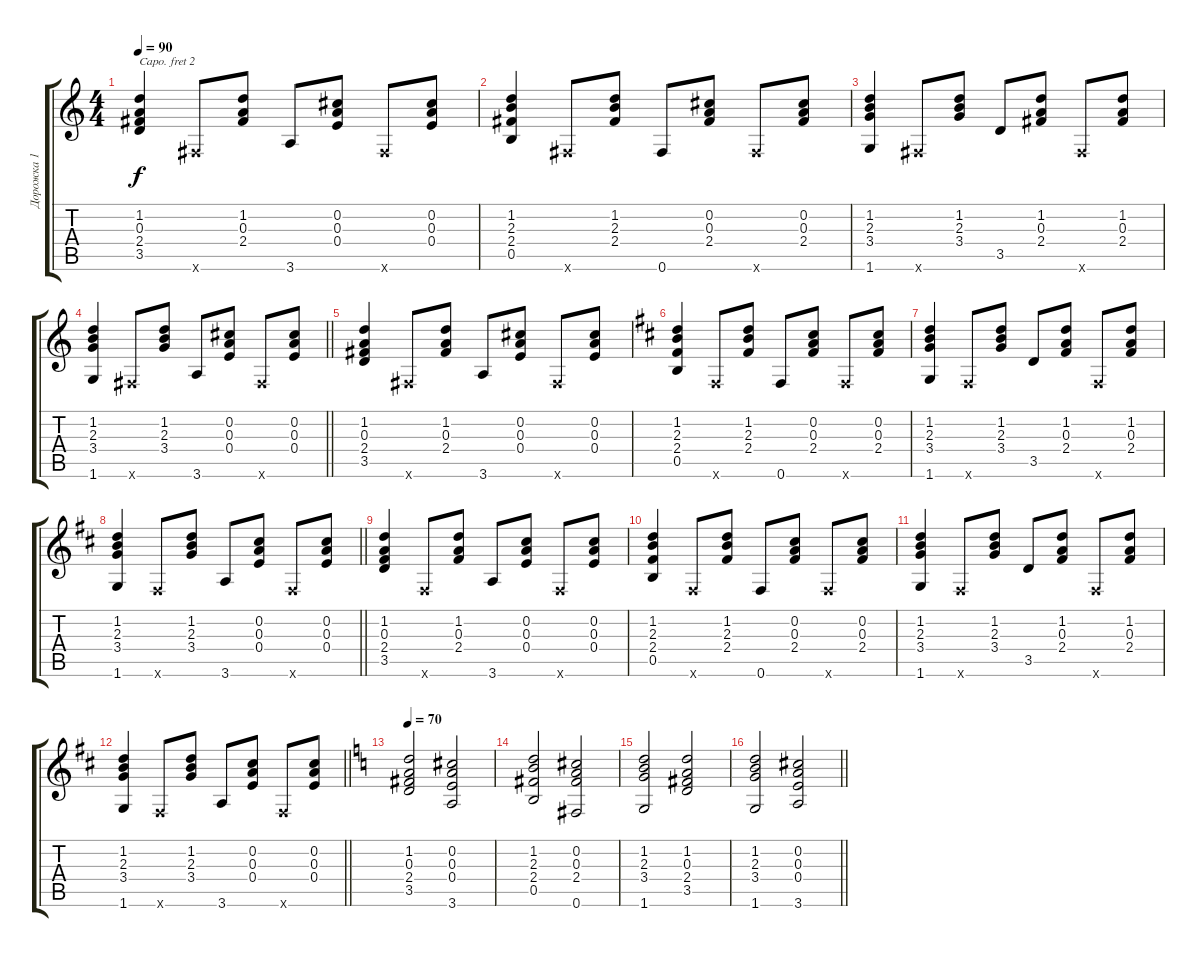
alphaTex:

\track ("Дорожка 1" "Дорожка 1") {instrument acousticguitarsteel}
\staff {score tabs}
\capo 2
\tuning (E4 B3 G3 D3 A2 E2) {hide}
\ts (4 4)
\tempo 90
\clef g2
\ks c
(1.2 0.3 2.4 3.5).4{dy f} 0.6{x}.8 (1.2 0.3 2.4).8 3.6.8 (0.2 0.3 0.4).8 0.6{x}.8 (0.2 0.3 0.4).8 |
(1.2 2.3 2.4 0.5).4 0.6{x}.8 (1.2 2.3 2.4).8 0.6.8 (0.2 0.3 2.4).8 0.6{x}.8 (0.2 0.3 2.4).8 |
(1.2 2.3 3.4 1.6).4 0.6{x}.8 (1.2 2.3 3.4).8 3.5.8 (1.2 0.3 2.4).8 0.6{x}.8 (1.2 0.3 2.4).8 |
\barLineRight lightlight
(1.2 2.3 3.4 1.6).4 0.6{x}.8 (1.2 2.3 3.4).8 3.6.8 (0.2 0.3 0.4).8 0.6{x}.8 (0.2 0.3 0.4).8 |
(1.2 0.3 2.4 3.5).4 0.6{x}.8 (1.2 0.3 2.4).8 3.6.8 (0.2 0.3 0.4).8 0.6{x}.8 (0.2 0.3 0.4).8 |
\ks d
(1.2 2.3 2.4 0.5).4 0.6{x}.8 (1.2 2.3 2.4).8 0.6.8 (0.2 0.3 2.4).8 0.6{x}.8 (0.2 0.3 2.4).8 |
(1.2 2.3 3.4 1.6).4 0.6{x}.8 (1.2 2.3 3.4).8 3.5.8 (1.2 0.3 2.4).8 0.6{x}.8 (1.2 0.3 2.4).8 |
\barLineRight lightlight
(1.2 2.3 3.4 1.6).4 0.6{x}.8 (1.2 2.3 3.4).8 3.6.8 (0.2 0.3 0.4).8 0.6{x}.8 (0.2 0.3 0.4).8 |
(1.2 0.3 2.4 3.5).4 0.6{x}.8 (1.2 0.3 2.4).8 3.6.8 (0.2 0.3 0.4).8 0.6{x}.8 (0.2 0.3 0.4).8 |
(1.2 2.3 2.4 0.5).4 0.6{x}.8 (1.2 2.3 2.4).8 0.6.8 (0.2 0.3 2.4).8 0.6{x}.8 (0.2 0.3 2.4).8 |
(1.2 2.3 3.4 1.6).4 0.6{x}.8 (1.2 2.3 3.4).8 3.5.8 (1.2 0.3 2.4).8 0.6{x}.8 (1.2 0.3 2.4).8 |
\barLineRight lightlight
(1.2 2.3 3.4 1.6).4 0.6{x}.8 (1.2 2.3 3.4).8 3.6.8 (0.2 0.3 0.4).8 0.6{x}.8 (0.2 0.3 0.4).8 |
\tempo 70
\ks c
(1.2 0.3 2.4 3.5).2 (0.2 0.3 0.4 3.6).2 |
(1.2 2.3 2.4 0.5).2 (0.2 0.3 2.4 0.6).2 |
(1.2 2.3 3.4 1.6).2 (1.2 0.3 2.4 3.5).2 |
\barLineRight lightlight
(1.2 2.3 3.4 1.6).2 (0.2 0.3 0.4 3.6).2
